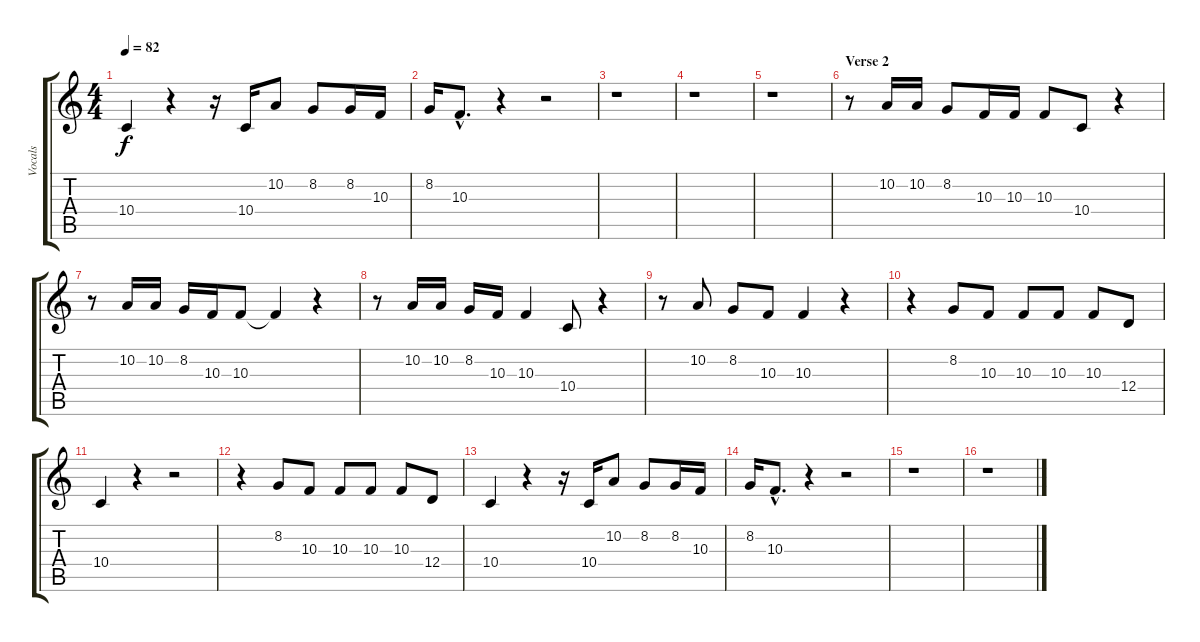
\track ("Vocals" "Vocals") {instrument tenorsax}
\staff {score tabs}
\tuning (E4 B3 G3 D3 A2 E2) {hide}
\ts (4 4)
\tempo 82
\clef g2
\ks c
10.4.4{dy f} r.4 r.16 10.4.16 10.2.8 8.2.8 8.2.16 10.3.16 |
8.2.16 10.3{hac}.8{d} r.4 r.2 |
r.1 |
r.1 |
r.1 |
\section ("" "Verse 2")
r.8 10.2.16 10.2.16 8.2.8 10.3.16 10.3.16 10.3.8 10.4.8 r.4 |
r.8 10.2.16 10.2.16 8.2.16 10.3.16 10.3.8 10.3{t}.4 r.4 |
r.8 10.2.16 10.2.16 8.2.16 10.3.16 10.3.4 10.4.8 r.4 |
r.8 10.2.8 8.2.8 10.3.8 10.3.4 r.4 |
r.4 8.2.8 10.3.8 10.3.8 10.3.8 10.3.8 12.4.8 |
10.4.4 r.4 r.2 |
r.4 8.2.8 10.3.8 10.3.8 10.3.8 10.3.8 12.4.8 |
10.4.4 r.4 r.16 10.4.16 10.2.8 8.2.8 8.2.16 10.3.16 |
8.2.16 10.3{hac}.8{d} r.4 r.2 |
r.1 |
r.1
